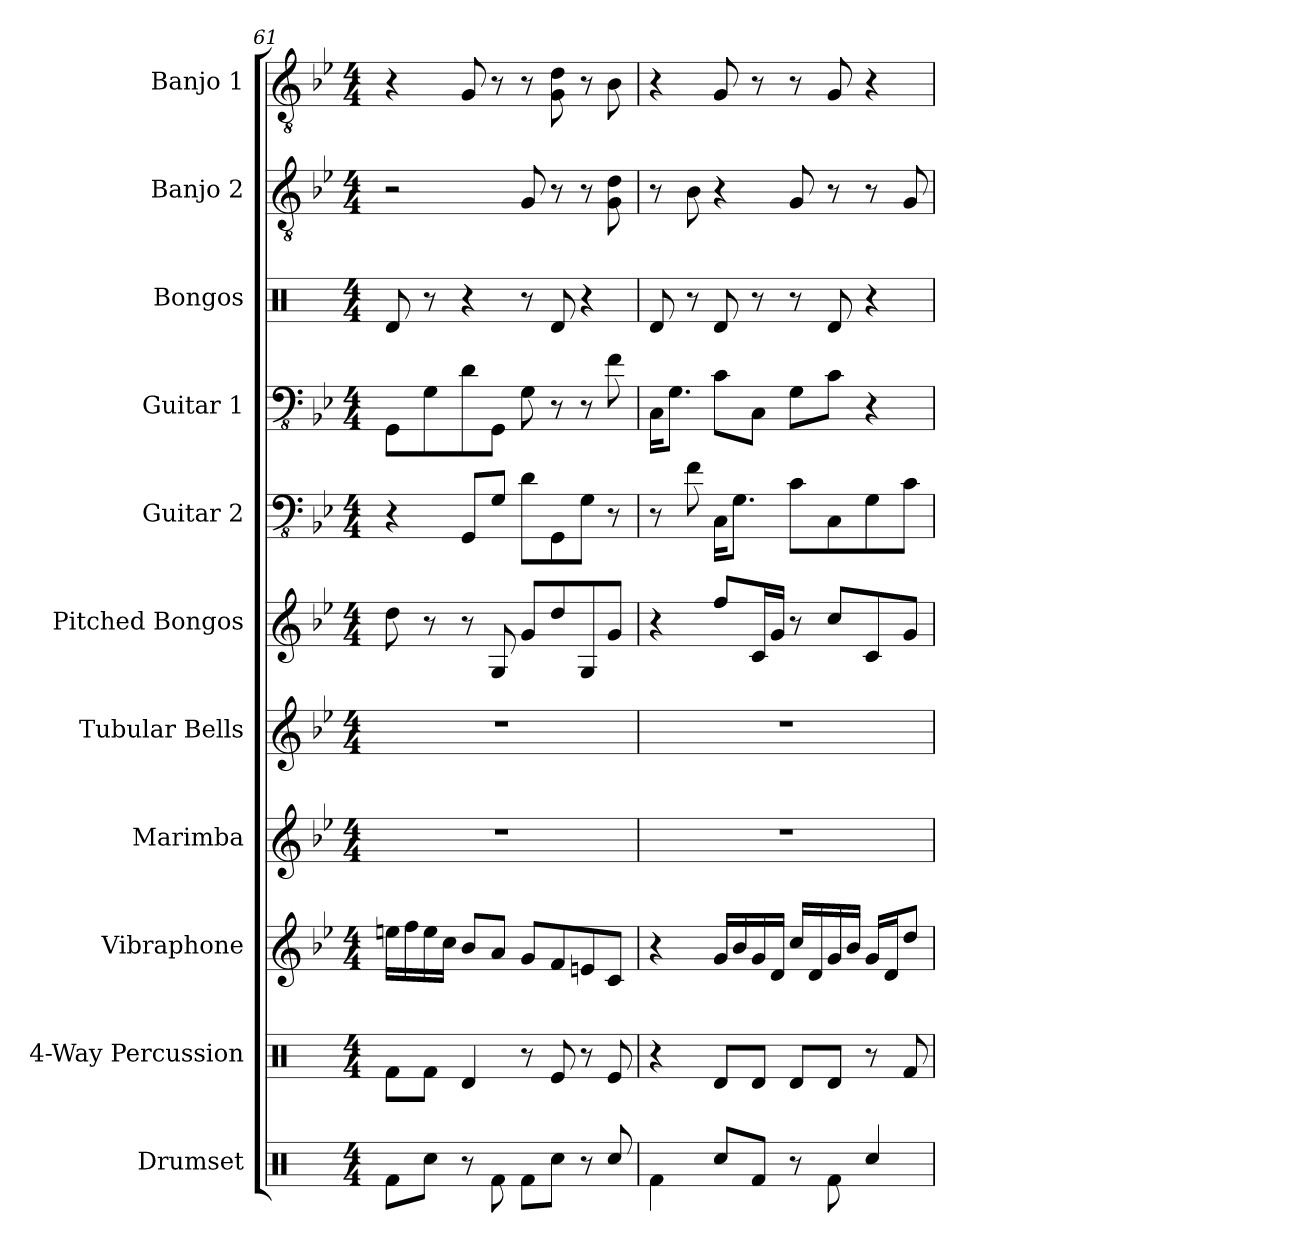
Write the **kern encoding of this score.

**kern	**kern	**kern	**kern	**kern	**kern	**kern	**kern	**kern	**kern	**kern
*part11	*part10	*part9	*part8	*part7	*part6	*part5	*part4	*part3	*part2	*part1
*staff11	*staff10	*staff9	*staff8	*staff7	*staff6	*staff5	*staff4	*staff3	*staff2	*staff1
*I"Drumset	*I"4-Way Percussion	*I"Vibraphone	*I"Marimba	*I"Tubular Bells	*I"Pitched Bongos	*I"Guitar 2	*I"Guitar 1	*I"Bongos	*I"Banjo 2	*I"Banjo 1
*I'Drs.	*I'4 Prc.	*I'Vib.	*I'Mrm.	*I'Bells	*	*	*	*	*I'Banjo	*
*clefX	*clefX	*clefG2	*clefG2	*clefG2	*clefG2	*clefFv4	*clefFv4	*clefX	*clefGv2	*clefGv2
*k[]	*k[]	*k[b-e-]	*k[b-e-]	*k[b-e-]	*k[b-e-]	*k[b-e-]	*k[b-e-]	*k[]	*k[b-e-]	*k[b-e-]
*M4/4	*M4/4	*M4/4	*M4/4	*M4/4	*M4/4	*M4/4	*M4/4	*M4/4	*M4/4	*M4/4
=61	=61	=61	=61	=61	=61	=61	=61	=61	=61	=61
8Rf\L	8Rf\L	16een\LL	1r	1r	8dd\	4r	8GGG\L	8Rd/	2r	4r
.	.	16ff\	.	.	.	.	.	.	.	.
8Rcc\J	8Rf\J	16ee\	.	.	8r	.	8GG\	8r	.	.
.	.	16cc\JJ	.	.	.	.	.	.	.	.
8r	4Rd/	8b-/L	.	.	8r	8GGG/L	8D\	4r	.	8G/
8Rf\	.	8a/J	.	.	8G/	8GG/J	8GGG\J	.	.	8r
8Rf\L	8r	8g/L	.	.	8g/L	8D\L	8GG\	8r	8G/	8r
8Rcc\J	8Re/	8f/	.	.	8dd/	8GGG\	8r	8Rd/	8r	8G\ 8d\
8r	8r	8en/	.	.	8G/	8GG\J	8r	4r	8r	8r
8Rcc/	8Re/	8c/J	.	.	8g/J	8r	8F\	.	8G\ 8d\	8B-\
=62	=62	=62	=62	=62	=62	=62	=62	=62	=62	=62
4Rf\	4r	4r	1r	1r	4r	8r	16CC\KL	8Rd/	8r	4r
.	.	.	.	.	.	.	8.GG\J	.	.	.
.	.	.	.	.	.	8F\	.	8r	8B-\	.
8Rcc/L	8Rd/L	16g/LL	.	.	8ff/L	16CC\KL	8C\L	8Rd/	4r	8G/
.	.	16b-/	.	.	.	8.GG\J	.	.	.	.
8Rf/J	8Rd/J	16g/	.	.	16c/L	.	8CC\J	8r	.	8r
.	.	16d/JJ	.	.	16g/JJ	.	.	.	.	.
8r	8Rd/L	16cc/LL	.	.	8r	8C\L	8GG\L	8r	8G/	8r
.	.	16d/	.	.	.	.	.	.	.	.
8Rf\	8Rd/J	16g/	.	.	8cc/L	8CC\	8C\J	8Rd/	8r	8G/
.	.	16b-/JJ	.	.	.	.	.	.	.	.
4Rcc/	8r	16g/LL	.	.	8c/	8GG\	4r	4r	8r	4r
.	.	16d/J	.	.	.	.	.	.	.	.
.	8Rf/	8dd/J	.	.	8g/J	8C\J	.	.	8G/	.
=	=	=	=	=	=	=	=	=	=	=
*-	*-	*-	*-	*-	*-	*-	*-	*-	*-	*-
